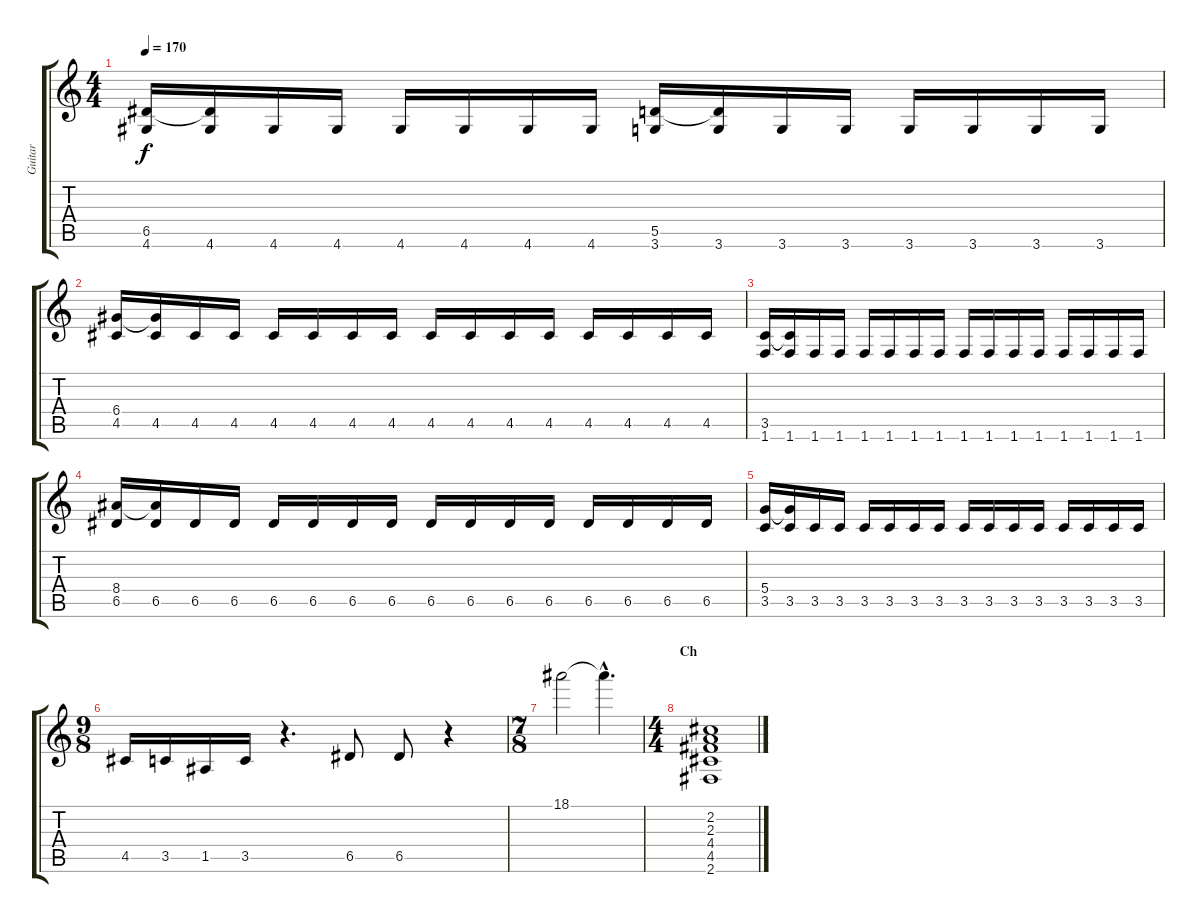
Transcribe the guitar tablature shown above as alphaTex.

\track ("Guitar" "Guitar") {instrument distortionguitar}
\staff {score tabs}
\tuning (E4 B3 G3 D3 A2 E2) {hide}
\ts (4 4)
\tempo 170
\clef g2
\ks c
(6.5 4.6).16{dy f} (6.5{t} 4.6).16 4.6.16 4.6.16 4.6.16 4.6.16 4.6.16 4.6.16 (5.5 3.6).16 (5.5{t} 3.6).16 3.6.16 3.6.16 3.6.16 3.6.16 3.6.16 3.6.16 |
(6.4 4.5).16 (6.4{t} 4.5).16 4.5.16 4.5.16 4.5.16 4.5.16 4.5.16 4.5.16 4.5.16 4.5.16 4.5.16 4.5.16 4.5.16 4.5.16 4.5.16 4.5.16 |
(3.5 1.6).16 (3.5{t} 1.6).16 1.6.16 1.6.16 1.6.16 1.6.16 1.6.16 1.6.16 1.6.16 1.6.16 1.6.16 1.6.16 1.6.16 1.6.16 1.6.16 1.6.16 |
(8.4 6.5).16 (8.4{t} 6.5).16 6.5.16 6.5.16 6.5.16 6.5.16 6.5.16 6.5.16 6.5.16 6.5.16 6.5.16 6.5.16 6.5.16 6.5.16 6.5.16 6.5.16 |
(5.4 3.5).16 (5.4{t} 3.5).16 3.5.16 3.5.16 3.5.16 3.5.16 3.5.16 3.5.16 3.5.16 3.5.16 3.5.16 3.5.16 3.5.16 3.5.16 3.5.16 3.5.16 |
\ts (9 8)
4.5.16 3.5.16 1.5.16 3.5.16 r.4{d} 6.5.8 6.5.8 r.4 |
\ts (7 8)
18.1.2 18.1{hac t}.4{d} |
\ts (4 4)
\section ("" "Ch")
(2.2 2.3 4.4 4.5 2.6).1
